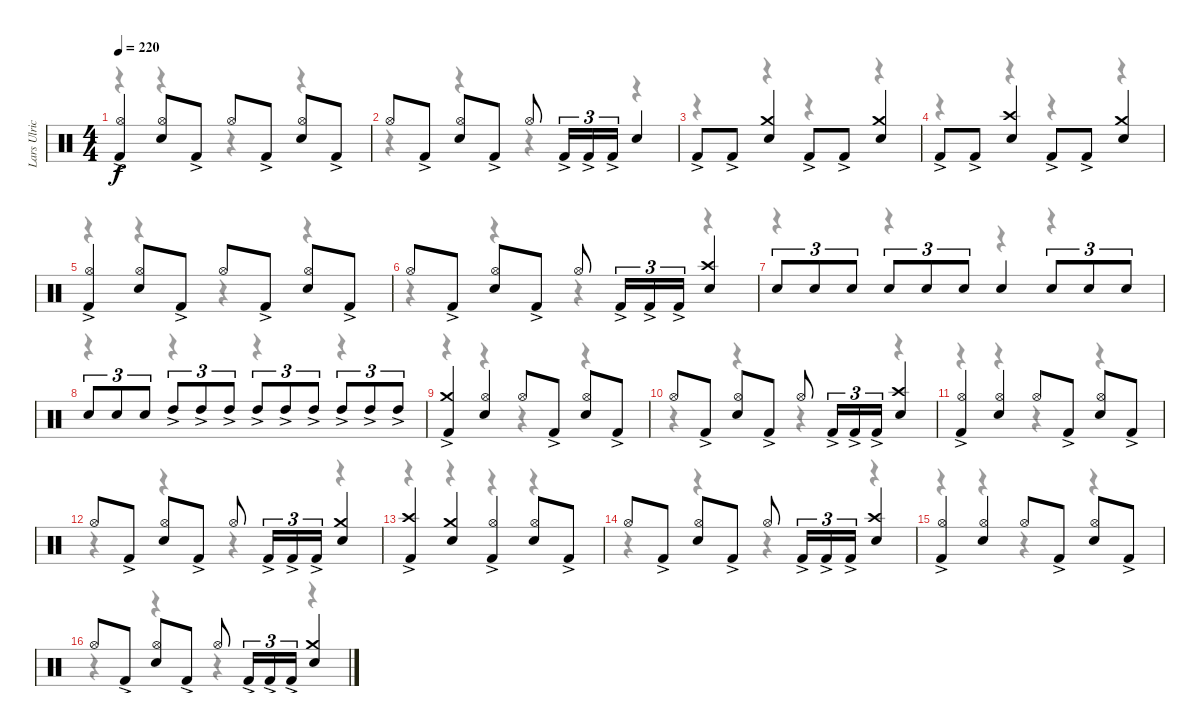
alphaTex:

\track ("Lars Ulrich (Drums)" "Lars Ulric") {instrument percussion}
\staff {score}
\articulation defaults
\voice
\ts (4 4)
\tempo 220
\clef neutral
\ks c
("Hi-Hat (open)" "Kick (hit) 2"{ac}).4{dy f} ("Hi-Hat (open)" "Snare (hit) 2").8 "Kick (hit) 2"{ac}.8 "Hi-Hat (open)".8 "Kick (hit) 2"{ac}.8 ("Hi-Hat (open)" "Snare (hit) 2").8 "Kick (hit) 2"{ac}.8 |
"Hi-Hat (open)".8 "Kick (hit) 2"{ac}.8 ("Hi-Hat (open)" "Snare (hit) 2").8 "Kick (hit) 2"{ac}.8 "Hi-Hat (open)".8 "Kick (hit) 2"{ac}.16{tu (3 2)} "Kick (hit) 2"{ac}.16{tu (3 2)} "Kick (hit) 2"{ac}.16{tu (3 2)} "Snare (hit) 2".4 |
"Kick (hit) 2"{ac}.8 "Kick (hit) 2"{ac}.8 ("Crash medium (hit)" "Snare (hit) 2").4 "Kick (hit) 2"{ac}.8 "Kick (hit) 2"{ac}.8 ("Crash medium (hit)" "Snare (hit) 2").4 |
"Kick (hit) 2"{ac}.8 "Kick (hit) 2"{ac}.8 ("Crash high (hit)" "Snare (hit) 2").4 "Kick (hit) 2"{ac}.8 "Kick (hit) 2"{ac}.8 ("Crash medium (hit)" "Snare (hit) 2").4 |
("Hi-Hat (open)" "Kick (hit) 2"{ac}).4 ("Hi-Hat (open)" "Snare (hit) 2").8 "Kick (hit) 2"{ac}.8 "Hi-Hat (open)".8 "Kick (hit) 2"{ac}.8 ("Hi-Hat (open)" "Snare (hit) 2").8 "Kick (hit) 2"{ac}.8 |
"Hi-Hat (open)".8 "Kick (hit) 2"{ac}.8 ("Hi-Hat (open)" "Snare (hit) 2").8 "Kick (hit) 2"{ac}.8 "Hi-Hat (open)".8 "Kick (hit) 2"{ac}.16{tu (3 2)} "Kick (hit) 2"{ac}.16{tu (3 2)} "Kick (hit) 2"{ac}.16{tu (3 2)} ("Crash high (hit)" "Snare (hit) 2").4 |
"Snare (hit) 2".8{tu (3 2)} "Snare (hit) 2".8{tu (3 2)} "Snare (hit) 2".8{tu (3 2)} "Snare (hit) 2".8{tu (3 2)} "Snare (hit) 2".8{tu (3 2)} "Snare (hit) 2".8{tu (3 2)} "Snare (hit) 2".4 "Snare (hit) 2".8{tu (3 2)} "Snare (hit) 2".8{tu (3 2)} "Snare (hit) 2".8{tu (3 2)} |
"Snare (hit) 2".8{tu (3 2)} "Snare (hit) 2".8{tu (3 2)} "Snare (hit) 2".8{tu (3 2)} "High Tom (hit)"{ac}.8{tu (3 2)} "High Tom (hit)"{ac}.8{tu (3 2)} "High Tom (hit)"{ac}.8{tu (3 2)} "High Tom (hit)"{ac}.8{tu (3 2)} "High Tom (hit)"{ac}.8{tu (3 2)} "High Tom (hit)"{ac}.8{tu (3 2)} "High Tom (hit)"{ac}.8{tu (3 2)} "High Tom (hit)"{ac}.8{tu (3 2)} "High Tom (hit)"{ac}.8{tu (3 2)} |
("Crash medium (hit)" "Kick (hit) 2"{ac}).4 ("Hi-Hat (open)" "Snare (hit) 2").4 "Hi-Hat (open)".8 "Kick (hit) 2"{ac}.8 ("Hi-Hat (open)" "Snare (hit) 2").8 "Kick (hit) 2"{ac}.8 |
"Hi-Hat (open)".8 "Kick (hit) 2"{ac}.8 ("Hi-Hat (open)" "Snare (hit) 2").8 "Kick (hit) 2"{ac}.8 "Hi-Hat (open)".8 "Kick (hit) 2"{ac}.16{tu (3 2)} "Kick (hit) 2"{ac}.16{tu (3 2)} "Kick (hit) 2"{ac}.16{tu (3 2)} ("Crash high (hit)" "Snare (hit) 2").4 |
("Hi-Hat (open)" "Kick (hit) 2"{ac}).4 ("Hi-Hat (open)" "Snare (hit) 2").4 "Hi-Hat (open)".8 "Kick (hit) 2"{ac}.8 ("Hi-Hat (open)" "Snare (hit) 2").8 "Kick (hit) 2"{ac}.8 |
"Hi-Hat (open)".8 "Kick (hit) 2"{ac}.8 ("Hi-Hat (open)" "Snare (hit) 2").8 "Kick (hit) 2"{ac}.8 "Hi-Hat (open)".8 "Kick (hit) 2"{ac}.16{tu (3 2)} "Kick (hit) 2"{ac}.16{tu (3 2)} "Kick (hit) 2"{ac}.16{tu (3 2)} ("Crash medium (hit)" "Snare (hit) 2").4 |
("Crash high (hit)" "Kick (hit) 2"{ac}).4 ("Crash medium (hit)" "Snare (hit) 2").4 ("Hi-Hat (open)" "Kick (hit) 2"{ac}).4 ("Hi-Hat (open)" "Snare (hit) 2").8 "Kick (hit) 2"{ac}.8 |
"Hi-Hat (open)".8 "Kick (hit) 2"{ac}.8 ("Hi-Hat (open)" "Snare (hit) 2").8 "Kick (hit) 2"{ac}.8 "Hi-Hat (open)".8 "Kick (hit) 2"{ac}.16{tu (3 2)} "Kick (hit) 2"{ac}.16{tu (3 2)} "Kick (hit) 2"{ac}.16{tu (3 2)} ("Crash high (hit)" "Snare (hit) 2").4 |
("Hi-Hat (open)" "Kick (hit) 2"{ac}).4 ("Hi-Hat (open)" "Snare (hit) 2").4 "Hi-Hat (open)".8 "Kick (hit) 2"{ac}.8 ("Hi-Hat (open)" "Snare (hit) 2").8 "Kick (hit) 2"{ac}.8 |
"Hi-Hat (open)".8 "Kick (hit) 2"{ac}.8 ("Hi-Hat (open)" "Snare (hit) 2").8 "Kick (hit) 2"{ac}.8 "Hi-Hat (open)".8 "Kick (hit) 2"{ac}.16{tu (3 2)} "Kick (hit) 2"{ac}.16{tu (3 2)} "Kick (hit) 2"{ac}.16{tu (3 2)} ("Crash medium (hit)" "Snare (hit) 2").4
\voice
\clef neutral
\ottava regular
\simile none
\ks c
r.4{dy f} r.4 r.4 r.4 |
r.4 r.4 r.4 r.4 |
r.4 r.4 r.4 r.4 |
r.4 r.4 r.4 r.4 |
r.4 r.4 r.4 r.4 |
r.4 r.4 r.4 r.4 |
r.4 r.4 r.4 r.4 |
r.4 r.4 r.4 r.4 |
r.4 r.4 r.4 r.4 |
r.4 r.4 r.4 r.4 |
r.4 r.4 r.4 r.4 |
r.4 r.4 r.4 r.4 |
r.4 r.4 r.4 r.4 |
r.4 r.4 r.4 r.4 |
r.4 r.4 r.4 r.4 |
r.4 r.4 r.4 r.4
